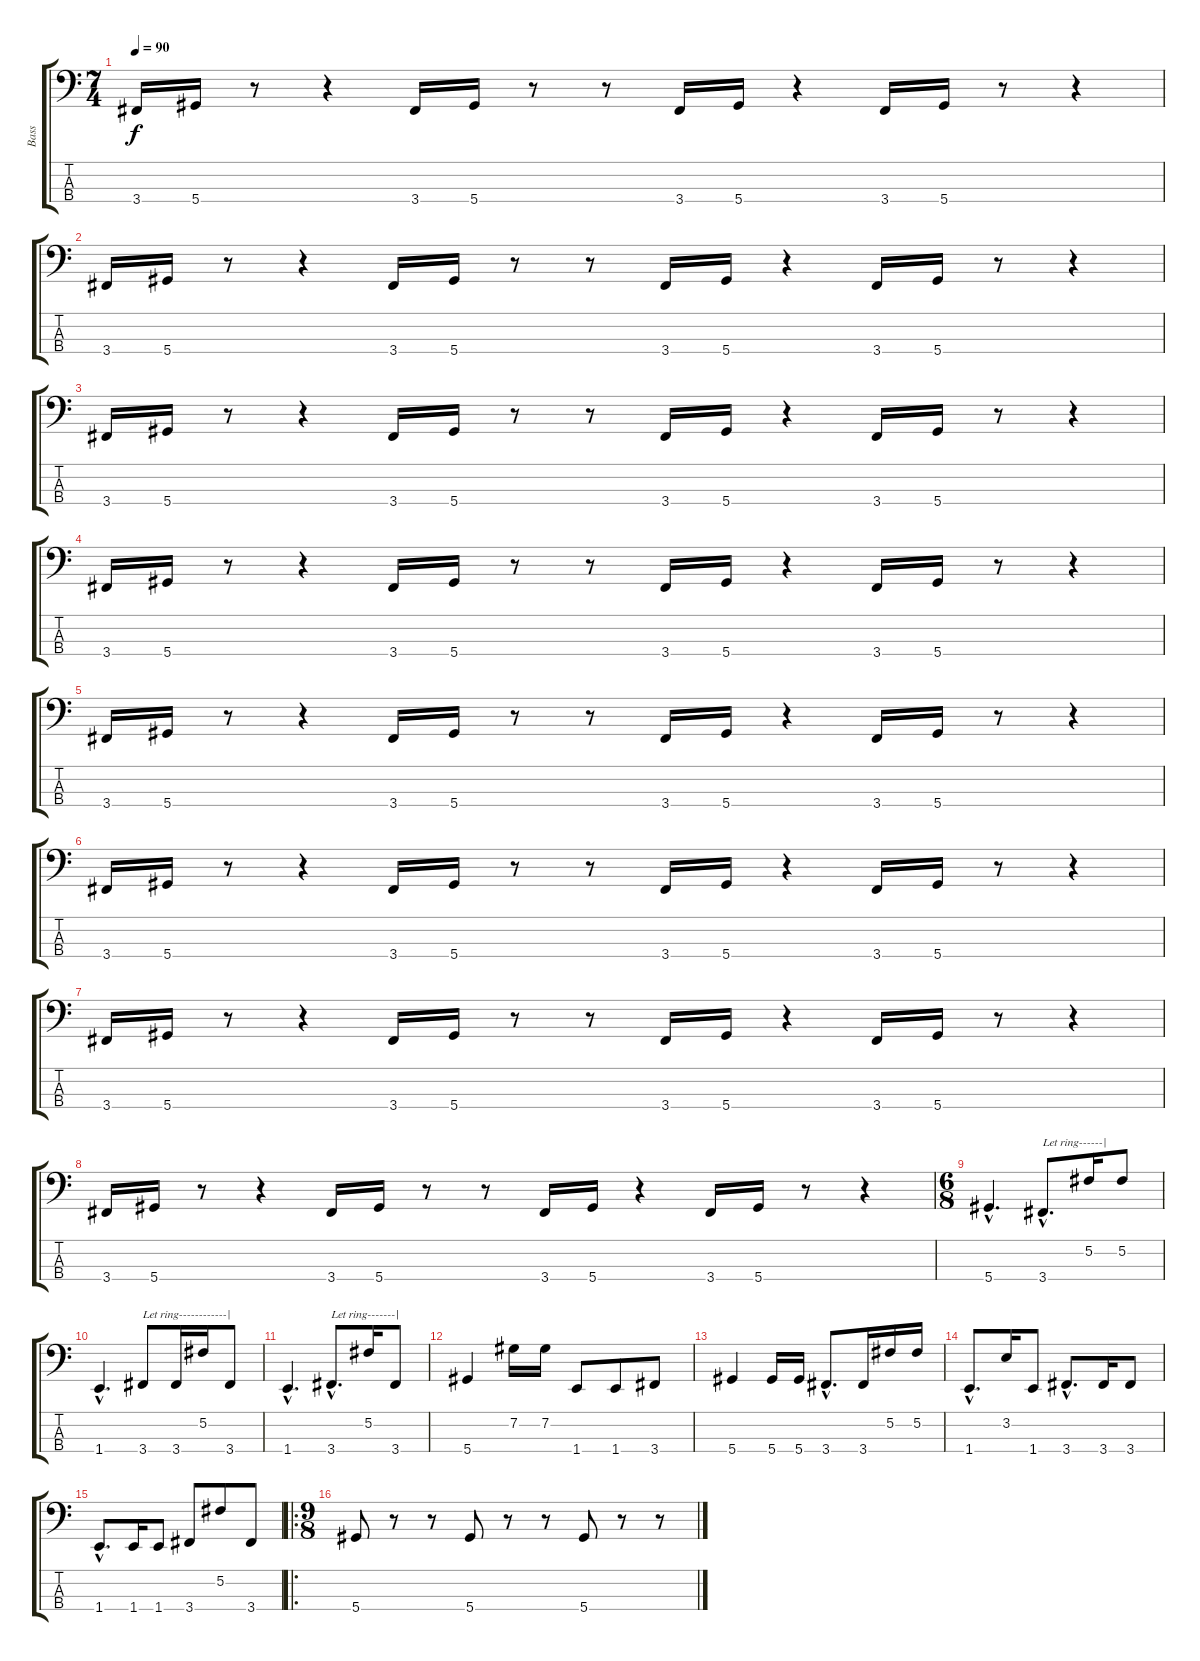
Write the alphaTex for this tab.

\track ("Bass" "Bass") {instrument electricbasspick}
\staff {score tabs}
\tuning (Gb2 Db2 Ab1 Eb1) {hide}
\ts (7 4)
\tempo 90
\clef f4
\ks c
3.4.16{dy f} 5.4.16 r.8 r.4 3.4.16 5.4.16 r.8 r.8 3.4.16 5.4.16 r.4 3.4.16 5.4.16 r.8 r.4 |
3.4.16 5.4.16 r.8 r.4 3.4.16 5.4.16 r.8 r.8 3.4.16 5.4.16 r.4 3.4.16 5.4.16 r.8 r.4 |
3.4.16 5.4.16 r.8 r.4 3.4.16 5.4.16 r.8 r.8 3.4.16 5.4.16 r.4 3.4.16 5.4.16 r.8 r.4 |
3.4.16 5.4.16 r.8 r.4 3.4.16 5.4.16 r.8 r.8 3.4.16 5.4.16 r.4 3.4.16 5.4.16 r.8 r.4 |
3.4.16 5.4.16 r.8 r.4 3.4.16 5.4.16 r.8 r.8 3.4.16 5.4.16 r.4 3.4.16 5.4.16 r.8 r.4 |
3.4.16 5.4.16 r.8 r.4 3.4.16 5.4.16 r.8 r.8 3.4.16 5.4.16 r.4 3.4.16 5.4.16 r.8 r.4 |
3.4.16 5.4.16 r.8 r.4 3.4.16 5.4.16 r.8 r.8 3.4.16 5.4.16 r.4 3.4.16 5.4.16 r.8 r.4 |
3.4.16 5.4.16 r.8 r.4 3.4.16 5.4.16 r.8 r.8 3.4.16 5.4.16 r.4 3.4.16 5.4.16 r.8 r.4 |
\ts (6 8)
5.4{hac}.4{d} 3.4{hac}.8{d txt "Let ring------|"} 5.2.16 5.2.8 |
1.4{hac}.4{d} 3.4.8{txt "Let ring------------|"} 3.4.16 5.2.16 3.4.8 |
1.4{hac}.4{d} 3.4{hac}.8{d txt "Let ring-------|"} 5.2.16 3.4.8 |
5.4.4 7.2.16 7.2.16 1.4.8 1.4.8 3.4.8 |
5.4.4 5.4.16 5.4.16 3.4{hac}.8{d} 3.4.16 5.2.16 5.2.16 |
1.4{hac}.8{d} 3.2.16 1.4.8 3.4{hac}.8{d} 3.4.16 3.4.8 |
1.4{hac}.8{d} 1.4.16 1.4.8 3.4.8 5.2.8 3.4.8 |
\ro
\ts (9 8)
5.4.8 r.8 r.8 5.4.8 r.8 r.8 5.4.8 r.8 r.8
